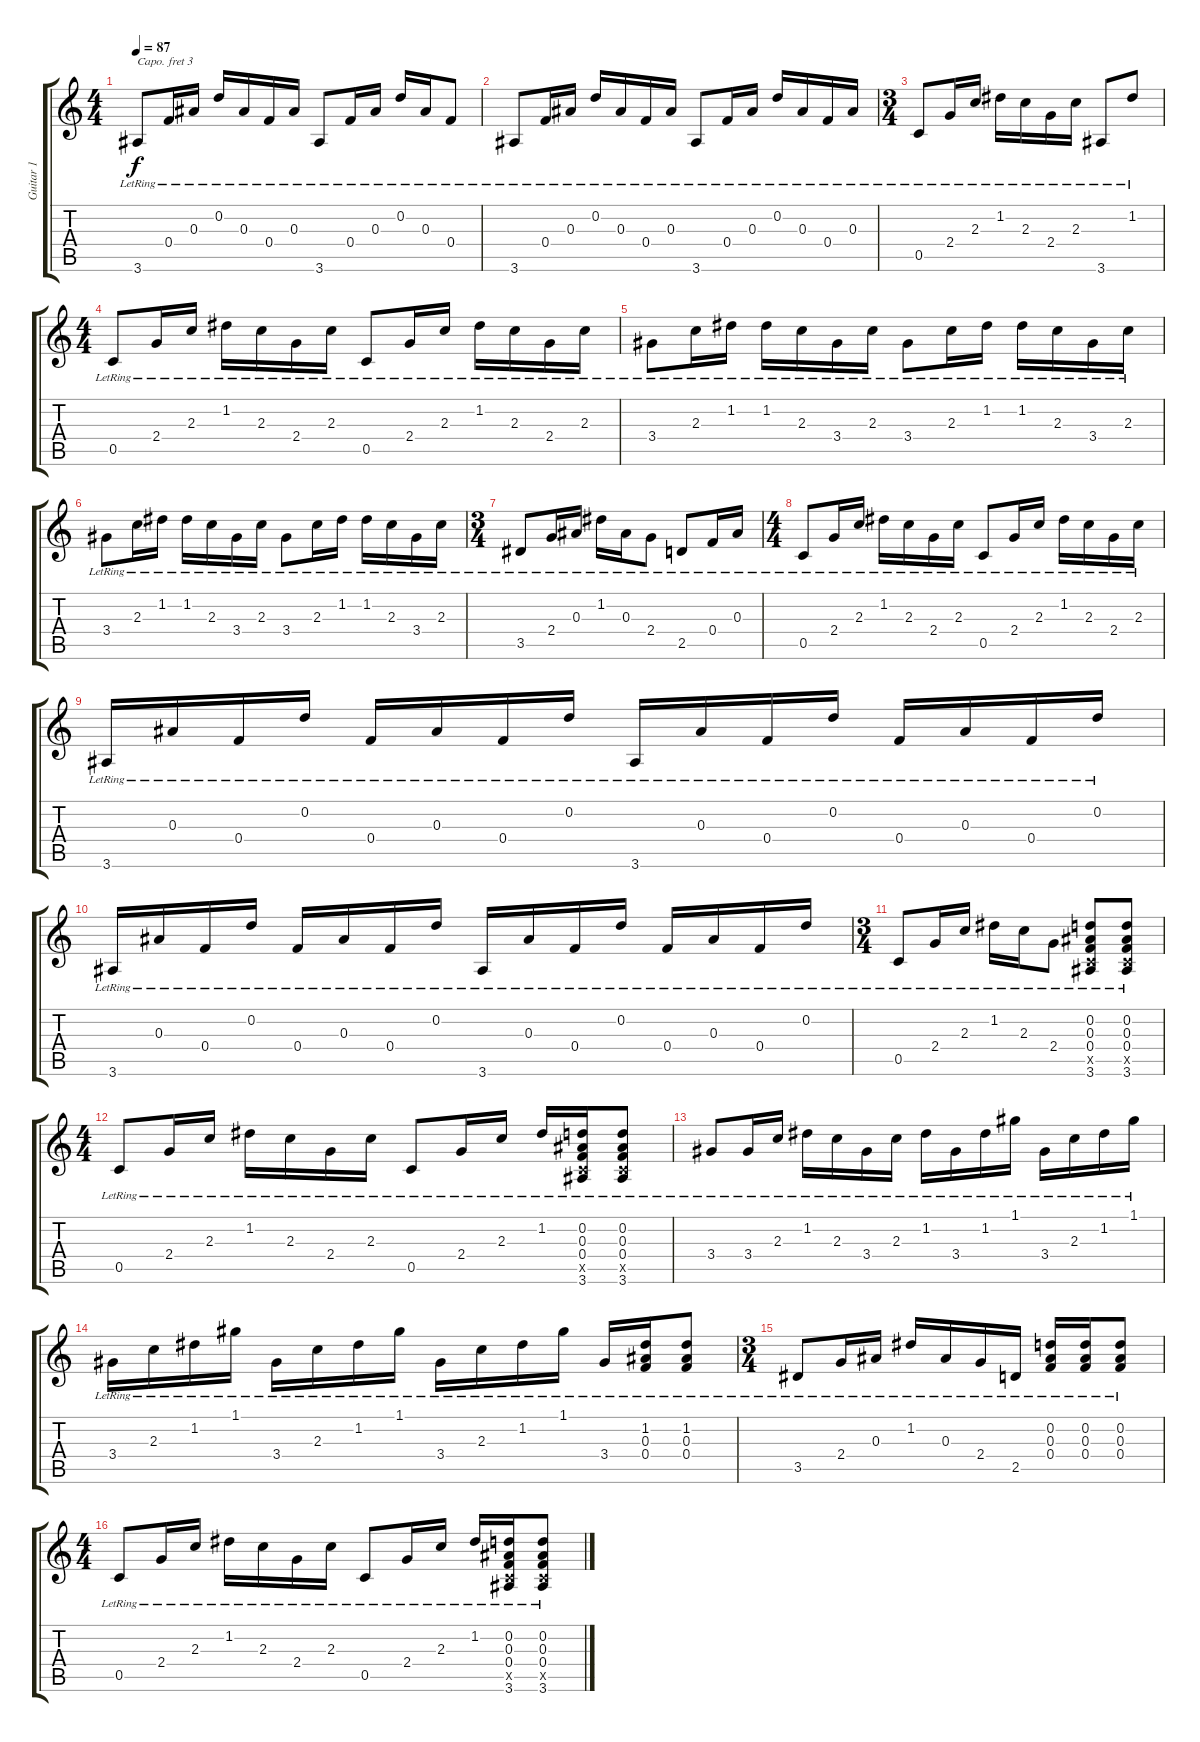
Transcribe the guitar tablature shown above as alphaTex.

\track ("Guitar 1" "Guitar 1") {instrument acousticguitarsteel}
\staff {score tabs}
\capo 3
\tuning (E4 B3 G3 D3 A2 E2) {hide}
\ts (4 4)
\tempo 87
\clef g2
\ks c
3.6{lr}.8{dy f} 0.4{lr}.16 0.3{lr}.16 0.2{lr}.16 0.3{lr}.16 0.4{lr}.16 0.3{lr}.16 3.6{lr}.8 0.4{lr}.16 0.3{lr}.16 0.2{lr}.16 0.3{lr}.16 0.4{lr}.8 |
3.6{lr}.8 0.4{lr}.16 0.3{lr}.16 0.2{lr}.16 0.3{lr}.16 0.4{lr}.16 0.3{lr}.16 3.6{lr}.8 0.4{lr}.16 0.3{lr}.16 0.2{lr}.16 0.3{lr}.16 0.4{lr}.16 0.3{lr}.16 |
\ts (3 4)
0.5{lr}.8 2.4{lr}.16 2.3{lr}.16 1.2{lr}.16 2.3{lr}.16 2.4{lr}.16 2.3{lr}.16 3.6{lr}.8 1.2{lr}.8 |
\ts (4 4)
0.5{lr}.8 2.4{lr}.16 2.3{lr}.16 1.2{lr}.16 2.3{lr}.16 2.4{lr}.16 2.3{lr}.16 0.5{lr}.8 2.4{lr}.16 2.3{lr}.16 1.2{lr}.16 2.3{lr}.16 2.4{lr}.16 2.3{lr}.16 |
3.4{lr}.8 2.3{lr}.16 1.2{lr}.16 1.2{lr}.16 2.3{lr}.16 3.4{lr}.16 2.3{lr}.16 3.4{lr}.8 2.3{lr}.16 1.2{lr}.16 1.2{lr}.16 2.3{lr}.16 3.4{lr}.16 2.3{lr}.16 |
3.4{lr}.8 2.3{lr}.16 1.2{lr}.16 1.2{lr}.16 2.3{lr}.16 3.4{lr}.16 2.3{lr}.16 3.4{lr}.8 2.3{lr}.16 1.2{lr}.16 1.2{lr}.16 2.3{lr}.16 3.4{lr}.16 2.3{lr}.16 |
\ts (3 4)
3.5{lr}.8 2.4{lr}.16 0.3{lr}.16 1.2{lr}.16 0.3{lr}.16 2.4{lr}.8 2.5{lr}.8 0.4{lr}.16 0.3{lr}.16 |
\ts (4 4)
0.5{lr}.8 2.4{lr}.16 2.3{lr}.16 1.2{lr}.16 2.3{lr}.16 2.4{lr}.16 2.3{lr}.16 0.5{lr}.8 2.4{lr}.16 2.3{lr}.16 1.2{lr}.16 2.3{lr}.16 2.4{lr}.16 2.3{lr}.16 |
3.6{lr}.16 0.3{lr}.16 0.4{lr}.16 0.2{lr}.16 0.4{lr}.16 0.3{lr}.16 0.4{lr}.16 0.2{lr}.16 3.6{lr}.16 0.3{lr}.16 0.4{lr}.16 0.2{lr}.16 0.4{lr}.16 0.3{lr}.16 0.4{lr}.16 0.2{lr}.16 |
3.6{lr}.16 0.3{lr}.16 0.4{lr}.16 0.2{lr}.16 0.4{lr}.16 0.3{lr}.16 0.4{lr}.16 0.2{lr}.16 3.6{lr}.16 0.3{lr}.16 0.4{lr}.16 0.2{lr}.16 0.4{lr}.16 0.3{lr}.16 0.4{lr}.16 0.2{lr}.16 |
\ts (3 4)
0.5{lr}.8 2.4{lr}.16 2.3{lr}.16 1.2{lr}.16 2.3{lr}.16 2.4{lr}.8 (0.2{lr} 0.3{lr} 0.4{lr} 0.5{x} 3.6{lr}).8 (0.2{lr} 0.3{lr} 0.4{lr} 0.5{x} 3.6{lr}).8 |
\ts (4 4)
0.5{lr}.8 2.4{lr}.16 2.3{lr}.16 1.2{lr}.16 2.3{lr}.16 2.4{lr}.16 2.3{lr}.16 0.5{lr}.8 2.4{lr}.16 2.3{lr}.16 1.2{lr}.16 (0.2{lr} 0.3{lr} 0.4{lr} 0.5{x} 3.6{lr}).16 (0.2{lr} 0.3{lr} 0.4{lr} 0.5{x} 3.6{lr}).8 |
3.4{lr}.8 3.4{lr}.16 2.3{lr}.16 1.2{lr}.16 2.3{lr}.16 3.4{lr}.16 2.3{lr}.16 1.2{lr}.16 3.4{lr}.16 1.2{lr}.16 1.1{lr}.16 3.4{lr}.16 2.3{lr}.16 1.2{lr}.16 1.1{lr}.16 |
3.4{lr}.16 2.3{lr}.16 1.2{lr}.16 1.1{lr}.16 3.4{lr}.16 2.3{lr}.16 1.2{lr}.16 1.1{lr}.16 3.4{lr}.16 2.3{lr}.16 1.2{lr}.16 1.1{lr}.16 3.4{lr}.16 (1.2{lr} 0.3{lr} 0.4{lr}).16 (1.2{lr} 0.3{lr} 0.4{lr}).8 |
\ts (3 4)
3.5{lr}.8 2.4{lr}.16 0.3{lr}.16 1.2{lr}.16 0.3{lr}.16 2.4{lr}.16 2.5{lr}.16 (0.2{lr} 0.3{lr} 0.4{lr}).16 (0.2{lr} 0.3{lr} 0.4{lr}).16 (0.2{lr} 0.3{lr} 0.4{lr}).8 |
\ts (4 4)
0.5{lr}.8 2.4{lr}.16 2.3{lr}.16 1.2{lr}.16 2.3{lr}.16 2.4{lr}.16 2.3{lr}.16 0.5{lr}.8 2.4{lr}.16 2.3{lr}.16 1.2{lr}.16 (0.2{lr} 0.3{lr} 0.4{lr} 0.5{x} 3.6{lr}).16 (0.2{lr} 0.3{lr} 0.4{lr} 0.5{x} 3.6{lr}).8
